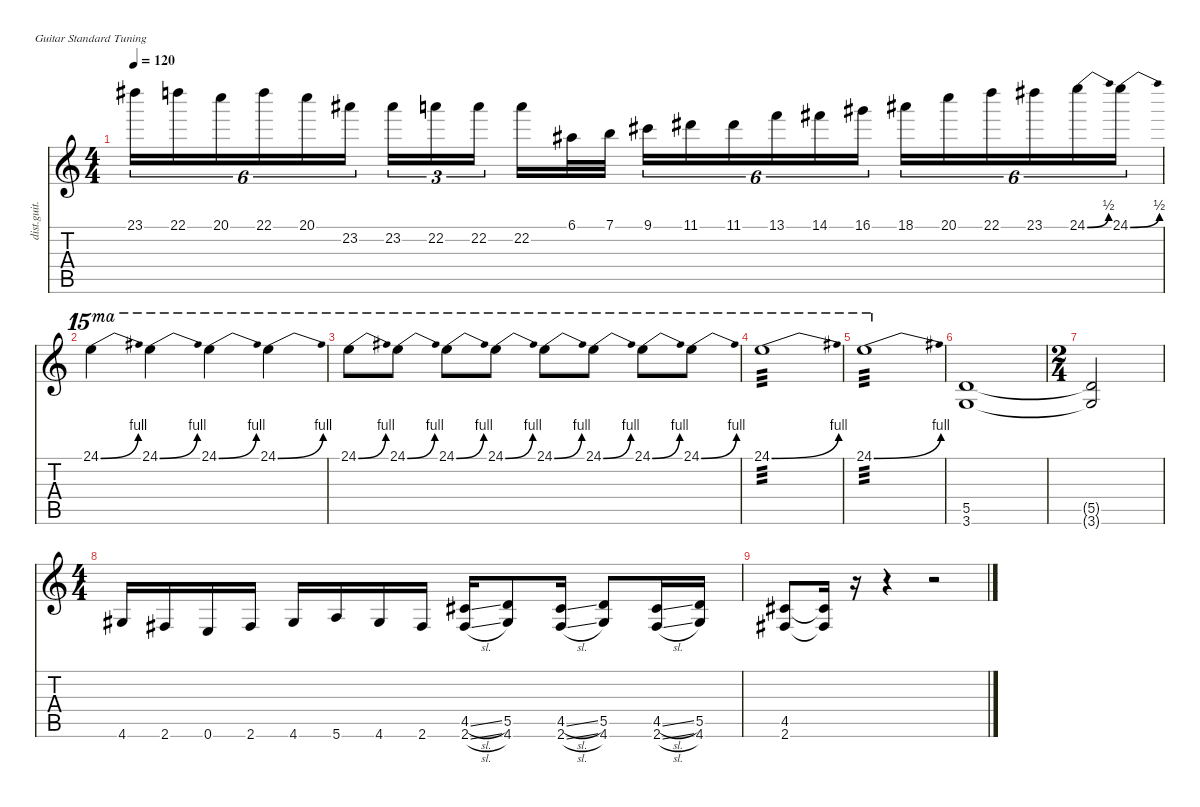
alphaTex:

\defaultSystemsLayout 4
\hideDynamics
\bracketExtendMode nobrackets
\otherSystemsTrackNameOrientation horizontal
\track ("Mustaine" "dist.guit.") {defaultSystemsLayout 4 instrument distortionguitar}
\staff {score tabs}
\tuning (E4 B3 G3 D3 A2 E2)
\ts (4 4)
\tempo 120
\clef g2
\ks c
23.1{acc #}.16{tu (6 4) dy f beam Down} 22.1.16{tu (6 4) beam Down} 20.1.16{tu (6 4) beam Down} 22.1.16{tu (6 4) beam Down} 20.1.16{tu (6 4) beam Down} 23.2{acc #}.16{tu (6 4) beam Down} 23.2{acc #}.16{tu (3 2) beam Down} 22.2.16{tu (3 2) beam Down} 22.2.16{tu (3 2) beam Down} 22.2.16{beam Down} 6.1{acc #}.32{beam Down} 7.1.32{beam Down} 9.1{acc #}.16{tu (6 4) beam Down} 11.1{acc #}.16{tu (6 4) beam Down} 11.1{acc #}.16{tu (6 4) beam Down} 13.1.16{tu (6 4) beam Down} 14.1{acc #}.16{tu (6 4) beam Down} 16.1{acc #}.16{tu (6 4) beam Down} 18.1{acc #}.16{tu (6 4) beam Down} 20.1.16{tu (6 4) beam Down} 22.1.16{tu (6 4) beam Down} 23.1{acc #}.16{tu (6 4) beam Down} 24.1{be (bend 0 0 30 2)}.16{tu (6 4) beam Down} 24.1{be (bend 0 0 30 2)}.16{tu (6 4) beam Down} |
24.1{be (bend 0 0 15 4)}.4{ot 15ma beam Down} 24.1{be (bend 0 0 15 4)}.4{ot 15ma beam Down} 24.1{be (bend 0 0 15 4)}.4{ot 15ma beam Down} 24.1{be (bend 0 0 15 4)}.4{ot 15ma beam Down} |
24.1{be (bend 0 0 11.0000004 4)}.8{ot 15ma beam Down} 24.1{be (bend 0 0 11.0000004 4)}.8{ot 15ma beam Down} 24.1{be (bend 0 0 11.0000004 4)}.8{ot 15ma beam Down} 24.1{be (bend 0 0 11.0000004 4)}.8{ot 15ma beam Down} 24.1{be (bend 0 0 11.0000004 4)}.8{ot 15ma beam Down} 24.1{be (bend 0 0 11.0000004 4)}.8{ot 15ma beam Down} 24.1{be (bend 0 0 11.0000004 4)}.8{ot 15ma beam Down} 24.1{be (bend 0 0 11.0000004 4)}.8{ot 15ma beam Down} |
24.1{be (bend 0 0 9 4)}.1{ot 15ma tp 3 beam Down} |
24.1{be (bend 0 0 9 4)}.1{ot 15ma tp 3 beam Down} |
(5.5 3.6).1{beam Up} |
\ts (2 4)
\beaming (8 2 2)
(5.5{t} 3.6{t}).2{beam Up} |
\ts (4 4)
\beaming (8 2 2 2 2)
4.6{acc #}.16{beam Up} 2.6{acc #}.16{beam Up} 0.6.16{beam Up} 2.6{acc #}.16{beam Up} 4.6{acc #}.16{beam Up} 5.6.16{beam Up} 4.6{acc #}.16{beam Up} 2.6{acc #}.16{beam Up} (4.5{sl acc #} 2.6{sl acc #}).16{beam Up} (5.5 4.6{acc #}).8{beam Up} (4.5{sl acc #} 2.6{sl acc #}).16{beam Up} (5.5 4.6{acc #}).8{beam Up} (4.5{sl acc #} 2.6{sl acc #}).16{beam Up} (5.5 4.6{acc #}).16{beam Up} |
(4.5{acc #} 2.6{acc #}).8{beam Up} (4.5{t acc #} 2.6{t acc #}).16{beam Up} r.16{beam Up} r.4{beam Up} r.2{beam Up}
